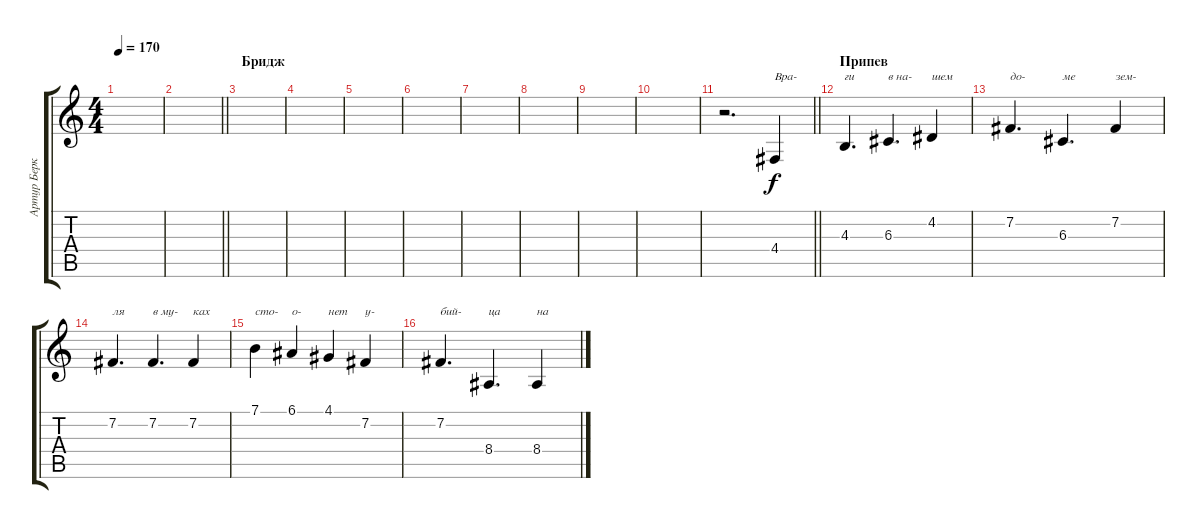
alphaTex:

\track ("Артур Беркут" "Артур Берк") {instrument oboe}
\staff {score tabs}
\tuning (E4 B3 G3 D3 A2 E2) {hide}
\ts (4 4)
\tempo 170
\clef g2
\ks c
|
\barLineRight lightlight
|
\section ("" "Бридж")
|
|
|
|
|
|
|
|
\barLineRight lightlight
r.2{d} 4.4.4{txt "Вра-"} |
\section ("" "Припев")
4.3.4{d txt "ги"} 6.3.4{d txt "в на-"} 4.2.4{txt "шем"} |
7.2.4{d txt "до-"} 6.3.4{d txt "ме"} 7.2.4{txt "зем-"} |
7.2.4{d txt "ля"} 7.2.4{d txt "в му-"} 7.2.4{txt "ках"} |
7.1.4{txt "сто-"} 6.1.4{txt "о-"} 4.1.4{txt "нет"} 7.2.4{txt "у-"} |
7.2.4{d txt "бий-"} 8.4.4{d txt "ца"} 8.4.4{txt "на"}
